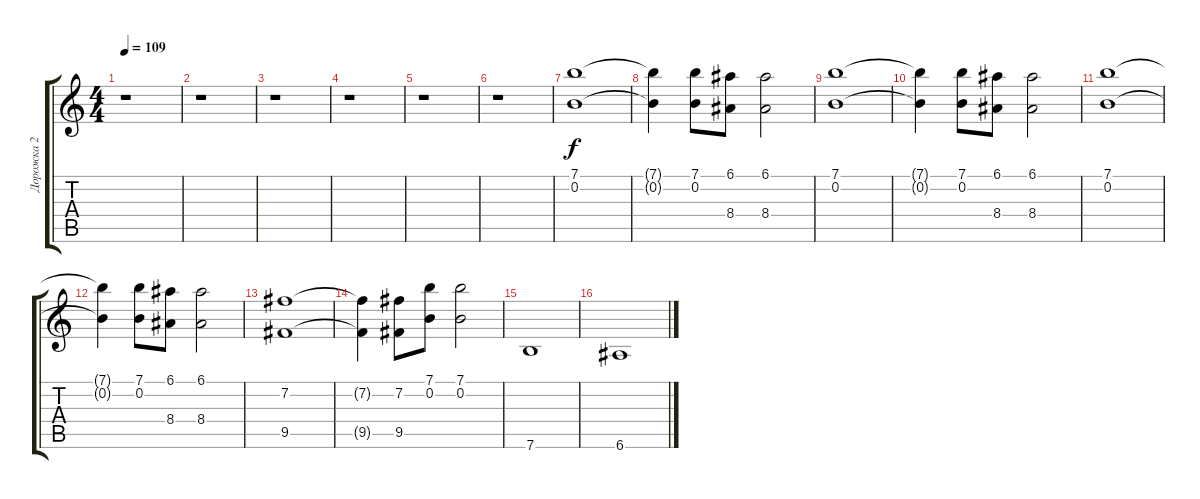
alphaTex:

\track ("Дорожка 2" "Дорожка 2") {instrument distortionguitar}
\staff {score tabs}
\tuning (E4 B3 G3 D3 A2 E2) {hide}
\ts (4 4)
\tempo 109
\clef g2
\ks c
r.1{dy f} |
r.1 |
r.1 |
r.1 |
r.1 |
r.1 |
(7.1 0.2).1 |
(7.1{t} 0.2{t}).4 (7.1 0.2).8 (6.1 8.4).8 (6.1 8.4).2 |
(7.1 0.2).1 |
(7.1{t} 0.2{t}).4 (7.1 0.2).8 (6.1 8.4).8 (6.1 8.4).2 |
(7.1 0.2).1 |
(7.1{t} 0.2{t}).4 (7.1 0.2).8 (6.1 8.4).8 (6.1 8.4).2 |
(7.2 9.5).1 |
(7.2{t} 9.5{t}).4 (7.2 9.5).8 (7.1 0.2).8 (7.1 0.2).2 |
7.6.1 |
6.6.1
